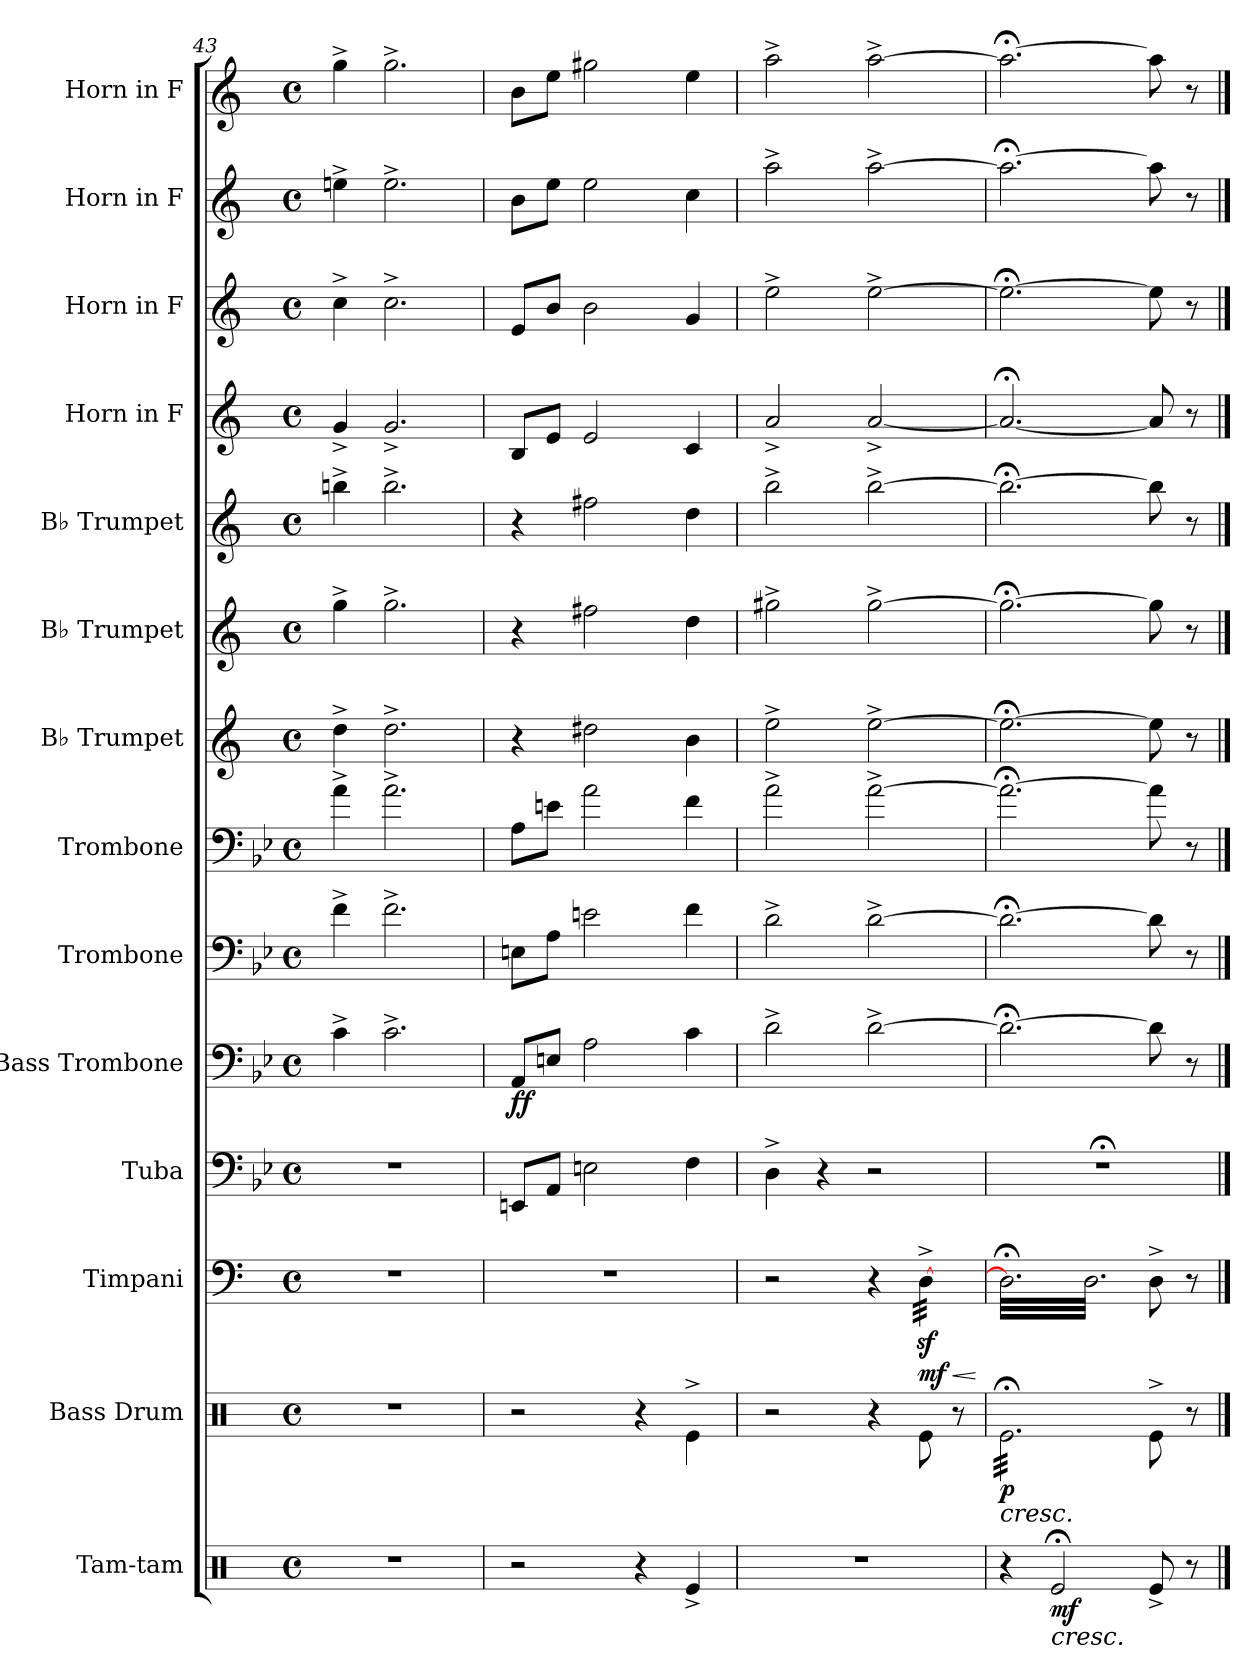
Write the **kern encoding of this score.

**kern	**dynam	**kern	**dynam	**kern	**dynam	**kern	**kern	**dynam	**kern	**kern	**kern	**kern	**kern	**kern	**kern	**kern	**kern
*part14	*part14	*part13	*part13	*part12	*part12	*part11	*part10	*part10	*part9	*part8	*part7	*part6	*part5	*part4	*part3	*part2	*part1
*staff14	*staff14	*staff13	*staff13	*staff12	*staff12	*staff11	*staff10	*staff10	*staff9	*staff8	*staff7	*staff6	*staff5	*staff4	*staff3	*staff2	*staff1
*I"Tam-tam	*	*I"Bass Drum	*	*I"Timpani	*	*I"Tuba	*I"Bass Trombone	*	*I"Trombone	*I"Trombone	*I"B♭ Trumpet	*I"B♭ Trumpet	*I"B♭ Trumpet	*I"Horn in F	*I"Horn in F	*I"Horn in F	*I"Horn in F
*I'Tam-tam	*	*I'B. Dr.	*	*I'Timp.	*	*I'Tba.	*I'B. Tbn.	*	*I'Tbn.	*I'Tbn.	*I'B♭ Tpt.	*I'B♭ Tpt.	*I'B♭ Tpt.	*	*	*	*
*clefX	*	*clefX	*	*clefF4	*	*clefF4	*clefF4	*	*clefF4	*clefF4	*clefG2	*clefG2	*clefG2	*clefG2	*clefG2	*clefG2	*clefG2
*	*	*	*	*	*	*	*	*	*	*	*ITrd1c2	*ITrd1c2	*ITrd1c2	*ITrd4c7	*ITrd4c7	*ITrd4c7	*ITrd4c7
*k[]	*	*k[]	*	*k[]	*	*k[b-e-]	*k[b-e-]	*	*k[b-e-]	*k[b-e-]	*k[b-e-]	*k[b-e-]	*k[b-e-]	*k[b-]	*k[b-]	*k[b-]	*k[b-]
*M4/4	*	*M4/4	*	*M4/4	*	*M4/4	*M4/4	*	*M4/4	*M4/4	*M4/4	*M4/4	*M4/4	*M4/4	*M4/4	*M4/4	*M4/4
*met(c)	*	*met(c)	*	*met(c)	*	*met(c)	*met(c)	*	*met(c)	*met(c)	*met(c)	*met(c)	*met(c)	*met(c)	*met(c)	*met(c)	*met(c)
=43	=43	=43	=43	=43	=43	=43	=43	=43	=43	=43	=43	=43	=43	=43	=43	=43	=43
1r	.	1r	.	1r	.	1r	4c^\	.	4f^\	4a^\	4cc^\	4ff^\	4aan^\	4c^/	4f^\	4an^\	4cc^\
.	.	.	.	.	.	.	2.c^\	.	2.f^\	2.a^\	2.cc^\	2.ff^\	2.aa^\	2.c^/	2.f^\	2.a^\	2.cc^\
=44	=44	=44	=44	=44	=44	=44	=44	=44	=44	=44	=44	=44	=44	=44	=44	=44	=44
!	!	!	!	!	!	!	!	!LO:DY:b	!	!	!	!	!	!	!	!	!
2r	.	2r	.	1r	.	8EEn/L	8AA/L	ff	8En\L	8A\L	4r	4r	4r	8E/L	8A/L	8e\L	8e\L
.	.	.	.	.	.	8AA/J	8En/J	.	8A\J	8en\J	.	.	.	8A/J	8e/J	8a\J	8a\J
.	.	.	.	.	.	2En\	2A\	.	2en\	2a\	2cc#X\	2een\	2een\	2A/	2e\	2a\	2cc#X\
4r	.	4r	.	.	.	.	.	.	.	.	.	.	.	.	.	.	.
!	!LO:DY:b	!	!LO:DY:b	!	!	!	!	!	!	!	!	!	!	!	!	!	!
4Re^/	other-dynamics	4Re^\	other-dynamics	.	.	4F\	4c\	.	4f\	4f\	4a\	4cc\	4cc\	4F/	4c/	4f\	4a\
=45	=45	=45	=45	=45	=45	=45	=45	=45	=45	=45	=45	=45	=45	=45	=45	=45	=45
1r	.	2r	.	2r	.	4D^\	2d^\	.	2d^\	2a^\	2dd^\	2ff#X^\	2aa^\	2d^/	2a^\	2dd^\	2dd^\
.	.	.	.	.	.	4r	.	.	.	.	.	.	.	.	.	.	.
.	.	4r	.	4r	.	2r	[2d^\	.	[2d^\	[2a^\	[2dd^\	[2ff#^\	[2aa^\	[2d^/	[2a^\	[2dd^\	[2dd^\
!	!	!	!LO:DY:b	!	!LO:HP:b	!	!	!	!	!	!	!	!	!	!	!	!
!	!	!	!	!	!LO:DY:n=1:b	!	!	!	!	!	!	!	!	!	!	!	!
*	*	*	*	*tremolo	*	*	*	*	*	*	*	*	*	*	*	*	*
.	.	8Re\	other-dynamics	[32Dz<^\LLL	< mf	.	.	.	.	.	.	.	.	.	.	.	.
.	.	.	.	32Dz<^\	.	.	.	.	.	.	.	.	.	.	.	.	.
.	.	.	.	32Dz<^\	.	.	.	.	.	.	.	.	.	.	.	.	.
.	.	.	.	32Dz<^\	.	.	.	.	.	.	.	.	.	.	.	.	.
.	.	8r	.	32Dz<^\	.	.	.	.	.	.	.	.	.	.	.	.	.
.	.	.	.	32Dz<^\	.	.	.	.	.	.	.	.	.	.	.	.	.
.	.	.	.	32Dz<^\	.	.	.	.	.	.	.	.	.	.	.	.	.
.	.	.	.	32Dz<^\JJJ	.	.	.	.	.	.	.	.	.	.	.	.	.
.	.	.	.	.	[	.	.	.	.	.	.	.	.	.	.	.	.
=46	=46	=46	=46	=46	=46	=46	=46	=46	=46	=46	=46	=46	=46	=46	=46	=46	=46
!	!	!	!LO:HP:b	!	!	!	!	!	!	!	!	!	!	!	!	!	!
!	!	!	!LO:DY:n=1:b	!	!	!	!	!	!	!	!	!	!	!	!	!	!
*	*	*tremolo	*	*	*	*	*	*	*	*	*	*	*	*	*	*	*
4r	.	32Re;<\LLL	< p	32D;<\]LLL	.	1r;<	2.d;<\_	.	2.d;<\_	2.a;<\_	2.dd;<\_	2.ff#;<\_	2.aa;<\_	2.d;</_	2.a;<\_	2.dd;<\_	2.dd;<\_
.	.	32Re;<\	.	32D;<\	.	.	.	.	.	.	.	.	.	.	.	.	.
.	.	32Re;<\	.	32D;<\	.	.	.	.	.	.	.	.	.	.	.	.	.
.	.	32Re;<\	.	32D;<\	.	.	.	.	.	.	.	.	.	.	.	.	.
.	.	32Re;<\	.	32D;<\	.	.	.	.	.	.	.	.	.	.	.	.	.
.	.	32Re;<\	.	32D;<\	.	.	.	.	.	.	.	.	.	.	.	.	.
.	.	32Re;<\	.	32D;<\	.	.	.	.	.	.	.	.	.	.	.	.	.
.	.	32Re;<\	.	32D;<\	.	.	.	.	.	.	.	.	.	.	.	.	.
!	!LO:HP:b	!	!	!	!	!	!	!	!	!	!	!	!	!	!	!	!
!	!LO:DY:n=1:b	!	!	!	!	!	!	!	!	!	!	!	!	!	!	!	!
2Re;</	< mf	32Re;<\	.	32D;<\	.	.	.	.	.	.	.	.	.	.	.	.	.
.	.	32Re;<\	.	32D;<\	.	.	.	.	.	.	.	.	.	.	.	.	.
.	.	32Re;<\	.	32D;<\	.	.	.	.	.	.	.	.	.	.	.	.	.
.	.	32Re;<\	.	32D;<\	.	.	.	.	.	.	.	.	.	.	.	.	.
.	.	32Re;<\	.	32D;<\	.	.	.	.	.	.	.	.	.	.	.	.	.
.	.	32Re;<\	.	32D;<\	.	.	.	.	.	.	.	.	.	.	.	.	.
.	.	32Re;<\	.	32D;<\	.	.	.	.	.	.	.	.	.	.	.	.	.
.	.	32Re;<\	.	32D;<\	.	.	.	.	.	.	.	.	.	.	.	.	.
.	.	32Re;<\	.	32D;<\	.	.	.	.	.	.	.	.	.	.	.	.	.
.	.	32Re;<\	.	32D;<\	.	.	.	.	.	.	.	.	.	.	.	.	.
.	.	32Re;<\	.	32D;<\	.	.	.	.	.	.	.	.	.	.	.	.	.
.	.	32Re;<\	.	32D;<\	.	.	.	.	.	.	.	.	.	.	.	.	.
.	.	32Re;<\	.	32D;<\	.	.	.	.	.	.	.	.	.	.	.	.	.
.	.	32Re;<\	.	32D;<\	.	.	.	.	.	.	.	.	.	.	.	.	.
.	.	32Re;<\	.	32D;<\	.	.	.	.	.	.	.	.	.	.	.	.	.
.	.	32Re;<\JJJ	.	32D;<\JJJ	.	.	.	.	.	.	.	.	.	.	.	.	.
*	*	*	*	*Xtremolo	*	*	*	*	*	*	*	*	*	*	*	*	*
*	*	*Xtremolo	*	*	*	*	*	*	*	*	*	*	*	*	*	*	*
!	!LO:DY:n=2:b	!	!LO:DY:n=2:b	!	!LO:DY:b	!	!	!	!	!	!	!	!	!	!	!	!
8Re^/	other-dynamics	8Re^\	other-dynamics	8D^\	other-dynamics	.	8d\]	.	8d\]	8a\]	8dd\]	8ff#\]	8aa\]	8d/]	8a\]	8dd\]	8dd\]
8r	.	8r	.	8r	.	.	8r	.	8r	8r	8r	8r	8r	8r	8r	8r	8r
.	[	.	[	.	.	.	.	.	.	.	.	.	.	.	.	.	.
==	==	==	==	==	==	==	==	==	==	==	==	==	==	==	==	==	==
*-	*-	*-	*-	*-	*-	*-	*-	*-	*-	*-	*-	*-	*-	*-	*-	*-	*-
